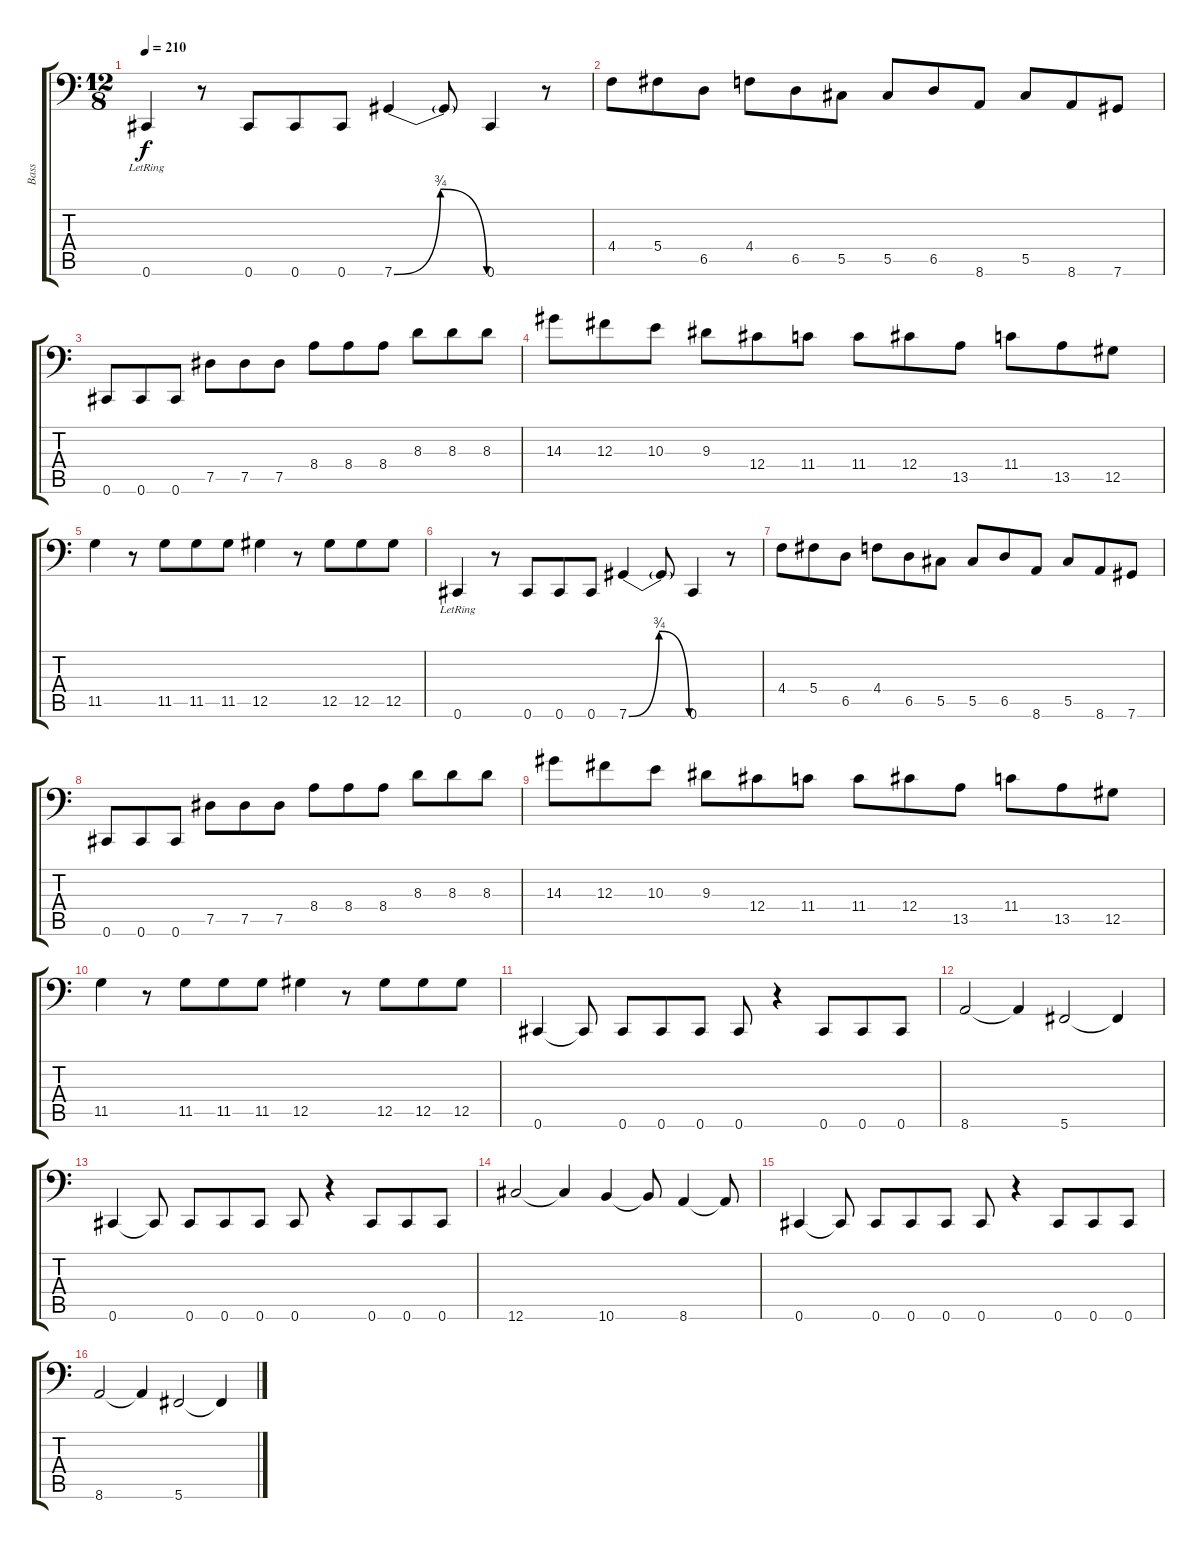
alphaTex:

\track ("Bass" "Bass") {instrument electricbassfinger bank 1}
\staff {score tabs}
\tuning (Eb3 Bb2 Gb2 Db2 Ab1 Db1) {hide}
\ts (12 8)
\tempo 210
\clef f4
\ks c
0.6{lr}.4{dy f} r.8 0.6.8 0.6.8 0.6.8 7.6{be (bendrelease 0 0 30 3 30 3 60 0)}.4 7.6{t}.8 0.6.4 r.8 |
4.4.8 5.4.8 6.5.8 4.4.8 6.5.8 5.5.8 5.5.8 6.5.8 8.6.8 5.5.8 8.6.8 7.6.8 |
0.6.8 0.6.8 0.6.8 7.5.8 7.5.8 7.5.8 8.4.8 8.4.8 8.4.8 8.3.8 8.3.8 8.3.8 |
14.3.8 12.3.8 10.3.8 9.3.8 12.4.8 11.4.8 11.4.8 12.4.8 13.5.8 11.4.8 13.5.8 12.5.8 |
11.5.4 r.8 11.5.8 11.5.8 11.5.8 12.5.4 r.8 12.5.8 12.5.8 12.5.8 |
0.6{lr}.4 r.8 0.6.8 0.6.8 0.6.8 7.6{be (bendrelease 0 0 30 3 30 3 60 0)}.4 7.6{t}.8 0.6.4 r.8 |
4.4.8 5.4.8 6.5.8 4.4.8 6.5.8 5.5.8 5.5.8 6.5.8 8.6.8 5.5.8 8.6.8 7.6.8 |
0.6.8 0.6.8 0.6.8 7.5.8 7.5.8 7.5.8 8.4.8 8.4.8 8.4.8 8.3.8 8.3.8 8.3.8 |
14.3.8 12.3.8 10.3.8 9.3.8 12.4.8 11.4.8 11.4.8 12.4.8 13.5.8 11.4.8 13.5.8 12.5.8 |
11.5.4 r.8 11.5.8 11.5.8 11.5.8 12.5.4 r.8 12.5.8 12.5.8 12.5.8 |
0.6.4 0.6{t}.8 0.6.8 0.6.8 0.6.8 0.6.8 r.4 0.6.8 0.6.8 0.6.8 |
8.6.2 8.6{t}.4 5.6.2 5.6{t}.4 |
0.6.4 0.6{t}.8 0.6.8 0.6.8 0.6.8 0.6.8 r.4 0.6.8 0.6.8 0.6.8 |
12.6.2 12.6{t}.4 10.6.4 10.6{t}.8 8.6.4 8.6{t}.8 |
0.6.4 0.6{t}.8 0.6.8 0.6.8 0.6.8 0.6.8 r.4 0.6.8 0.6.8 0.6.8 |
8.6.2 8.6{t}.4 5.6.2 5.6{t}.4
